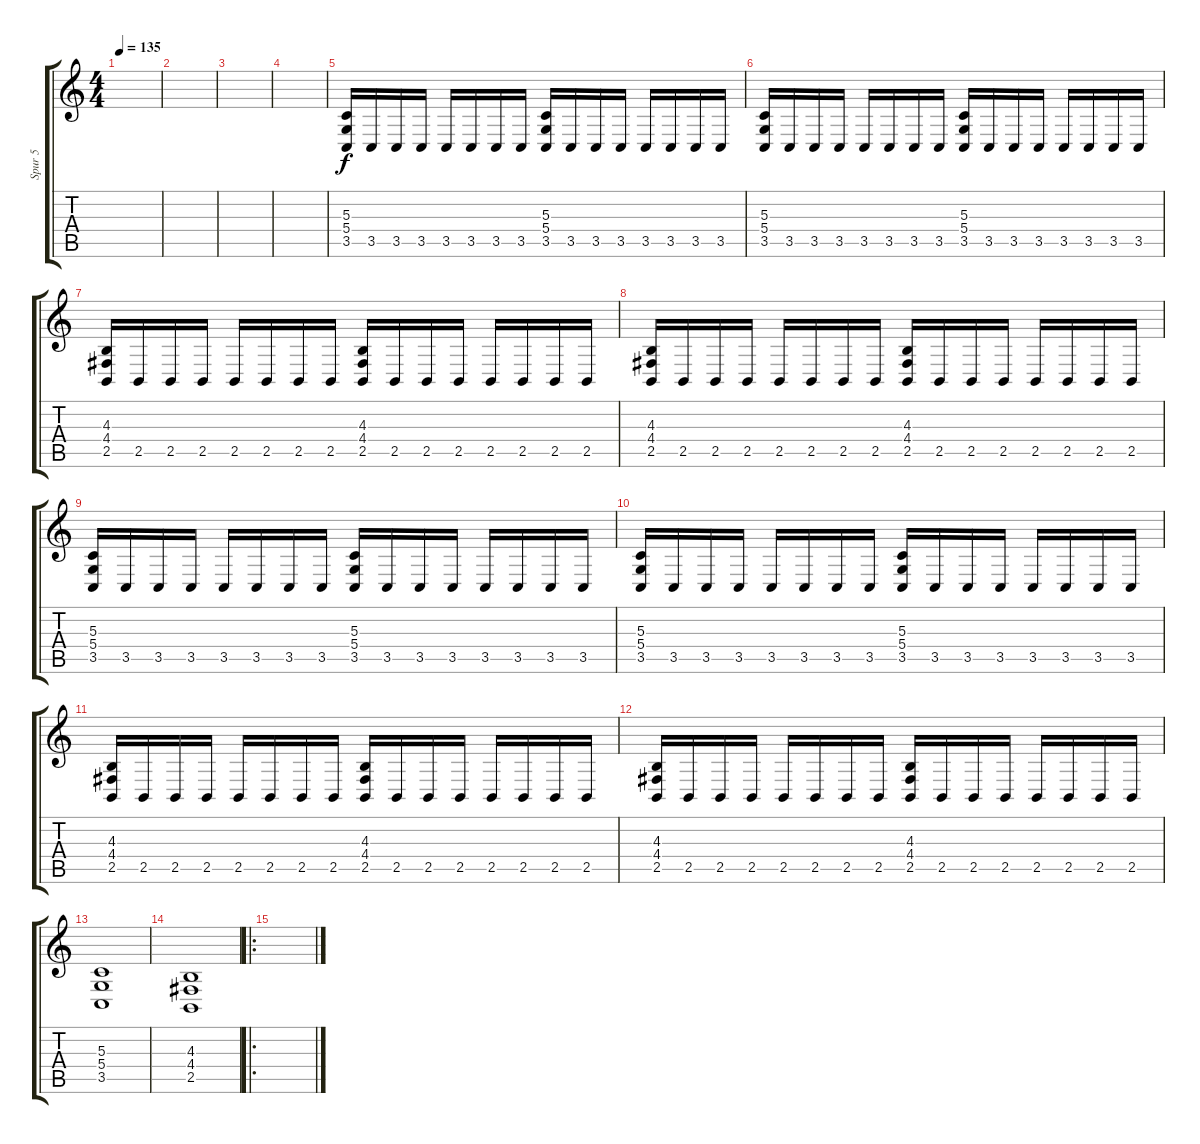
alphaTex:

\track ("Spur 5" "Spur 5") {instrument choiraahs}
\staff {score tabs}
\tuning (E4 B3 G3 D3 A2 E2) {hide}
\ts (4 4)
\tempo 135
\clef g2
\ks c
|
|
|
|
(5.3 5.4 3.5).16 3.5.16 3.5.16 3.5.16 3.5.16 3.5.16 3.5.16 3.5.16 (5.3 5.4 3.5).16 3.5.16 3.5.16 3.5.16 3.5.16 3.5.16 3.5.16 3.5.16 |
(5.3 5.4 3.5).16 3.5.16 3.5.16 3.5.16 3.5.16 3.5.16 3.5.16 3.5.16 (5.3 5.4 3.5).16 3.5.16 3.5.16 3.5.16 3.5.16 3.5.16 3.5.16 3.5.16 |
(4.3 4.4 2.5).16 2.5.16 2.5.16 2.5.16 2.5.16 2.5.16 2.5.16 2.5.16 (4.3 4.4 2.5).16 2.5.16 2.5.16 2.5.16 2.5.16 2.5.16 2.5.16 2.5.16 |
(4.3 4.4 2.5).16 2.5.16 2.5.16 2.5.16 2.5.16 2.5.16 2.5.16 2.5.16 (4.3 4.4 2.5).16 2.5.16 2.5.16 2.5.16 2.5.16 2.5.16 2.5.16 2.5.16 |
(5.3 5.4 3.5).16 3.5.16 3.5.16 3.5.16 3.5.16 3.5.16 3.5.16 3.5.16 (5.3 5.4 3.5).16 3.5.16 3.5.16 3.5.16 3.5.16 3.5.16 3.5.16 3.5.16 |
(5.3 5.4 3.5).16 3.5.16 3.5.16 3.5.16 3.5.16 3.5.16 3.5.16 3.5.16 (5.3 5.4 3.5).16 3.5.16 3.5.16 3.5.16 3.5.16 3.5.16 3.5.16 3.5.16 |
(4.3 4.4 2.5).16 2.5.16 2.5.16 2.5.16 2.5.16 2.5.16 2.5.16 2.5.16 (4.3 4.4 2.5).16 2.5.16 2.5.16 2.5.16 2.5.16 2.5.16 2.5.16 2.5.16 |
(4.3 4.4 2.5).16 2.5.16 2.5.16 2.5.16 2.5.16 2.5.16 2.5.16 2.5.16 (4.3 4.4 2.5).16 2.5.16 2.5.16 2.5.16 2.5.16 2.5.16 2.5.16 2.5.16 |
(5.3 5.4 3.5).1 |
(4.3 4.4 2.5).1 |
\ro
